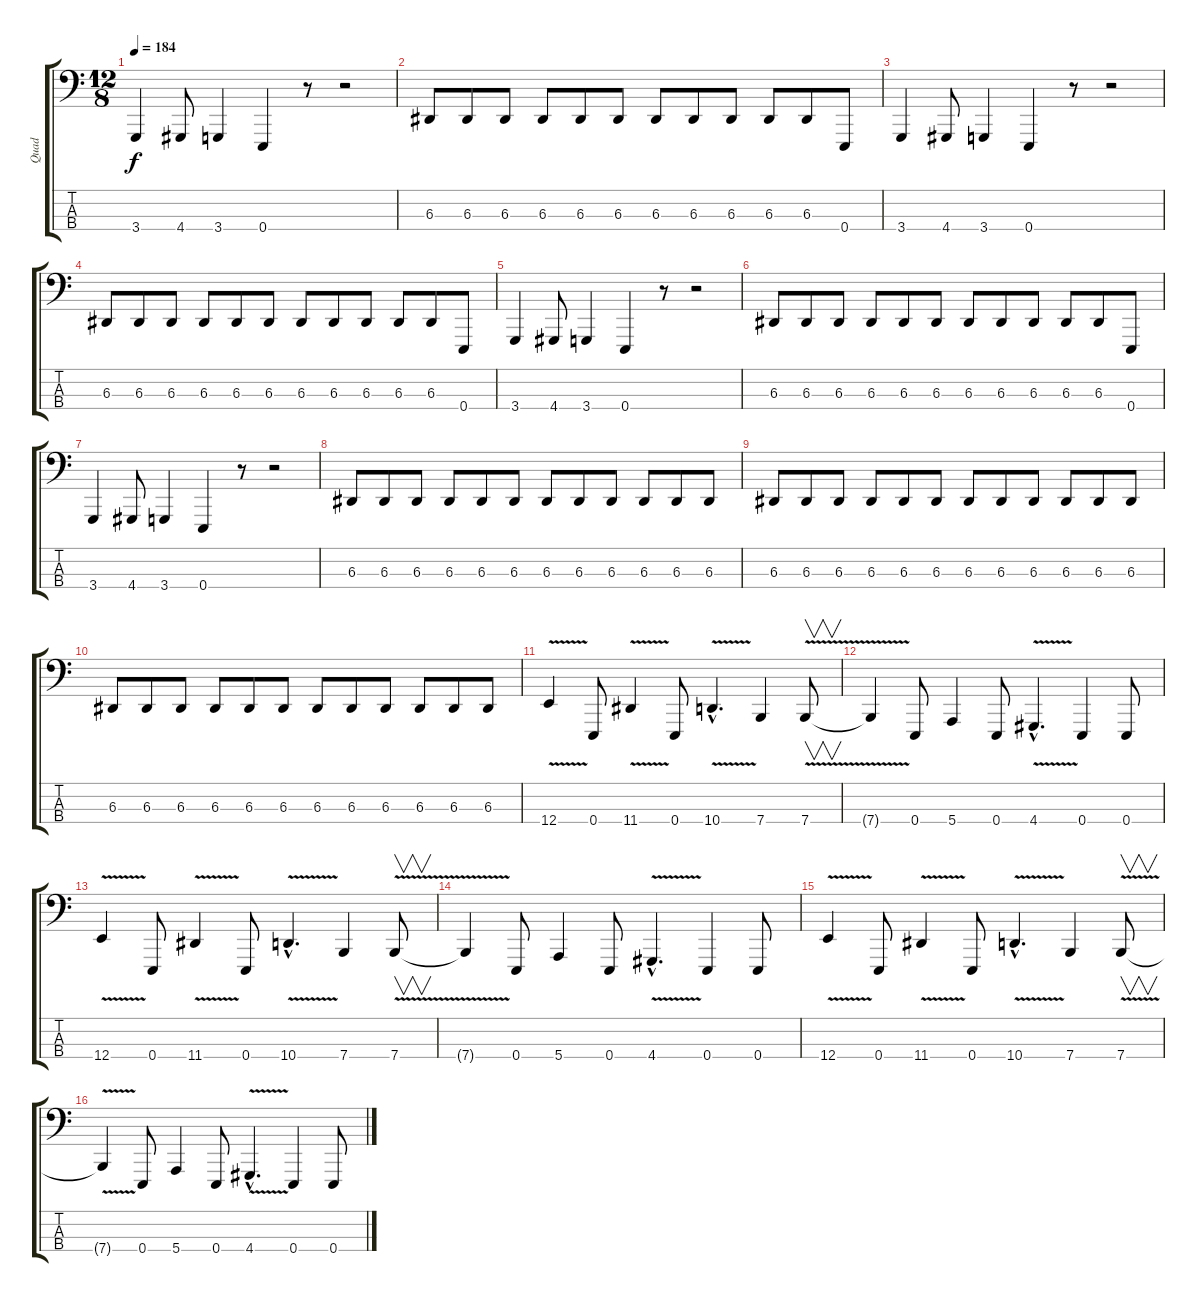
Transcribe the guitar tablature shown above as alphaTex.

\track ("Quad" "Quad") {instrument lead8bassandlead}
\staff {score tabs}
\tuning (G2 D2 A1 E1) {hide}
\ts (12 8)
\tempo 184
\clef f4
\ks c
3.4.4{dy f} 4.4.8 3.4.4 0.4.4 r.8 r.2 |
6.3.8 6.3.8 6.3.8 6.3.8 6.3.8 6.3.8 6.3.8 6.3.8 6.3.8 6.3.8 6.3.8 0.4.8 |
3.4.4 4.4.8 3.4.4 0.4.4 r.8 r.2 |
6.3.8 6.3.8 6.3.8 6.3.8 6.3.8 6.3.8 6.3.8 6.3.8 6.3.8 6.3.8 6.3.8 0.4.8 |
3.4.4 4.4.8 3.4.4 0.4.4 r.8 r.2 |
6.3.8 6.3.8 6.3.8 6.3.8 6.3.8 6.3.8 6.3.8 6.3.8 6.3.8 6.3.8 6.3.8 0.4.8 |
3.4.4 4.4.8 3.4.4 0.4.4 r.8 r.2 |
6.3.8 6.3.8 6.3.8 6.3.8 6.3.8 6.3.8 6.3.8 6.3.8 6.3.8 6.3.8 6.3.8 6.3.8 |
6.3.8 6.3.8 6.3.8 6.3.8 6.3.8 6.3.8 6.3.8 6.3.8 6.3.8 6.3.8 6.3.8 6.3.8 |
6.3.8 6.3.8 6.3.8 6.3.8 6.3.8 6.3.8 6.3.8 6.3.8 6.3.8 6.3.8 6.3.8 6.3.8 |
12.4{v}.4 0.4.8 11.4{v}.4 0.4.8 10.4{v hac}.4{d} 7.4.4 7.4{v}.8{v} |
7.4{t}.4 0.4.8 5.4.4 0.4.8 4.4{v hac}.4{d} 0.4.4 0.4.8 |
12.4{v}.4 0.4.8 11.4{v}.4 0.4.8 10.4{v hac}.4{d} 7.4.4 7.4{v}.8{v} |
7.4{t}.4 0.4.8 5.4.4 0.4.8 4.4{v hac}.4{d} 0.4.4 0.4.8 |
12.4{v}.4 0.4.8 11.4{v}.4 0.4.8 10.4{v hac}.4{d} 7.4.4 7.4{v}.8{v} |
7.4{t}.4 0.4.8 5.4.4 0.4.8 4.4{v hac}.4{d} 0.4.4 0.4.8
